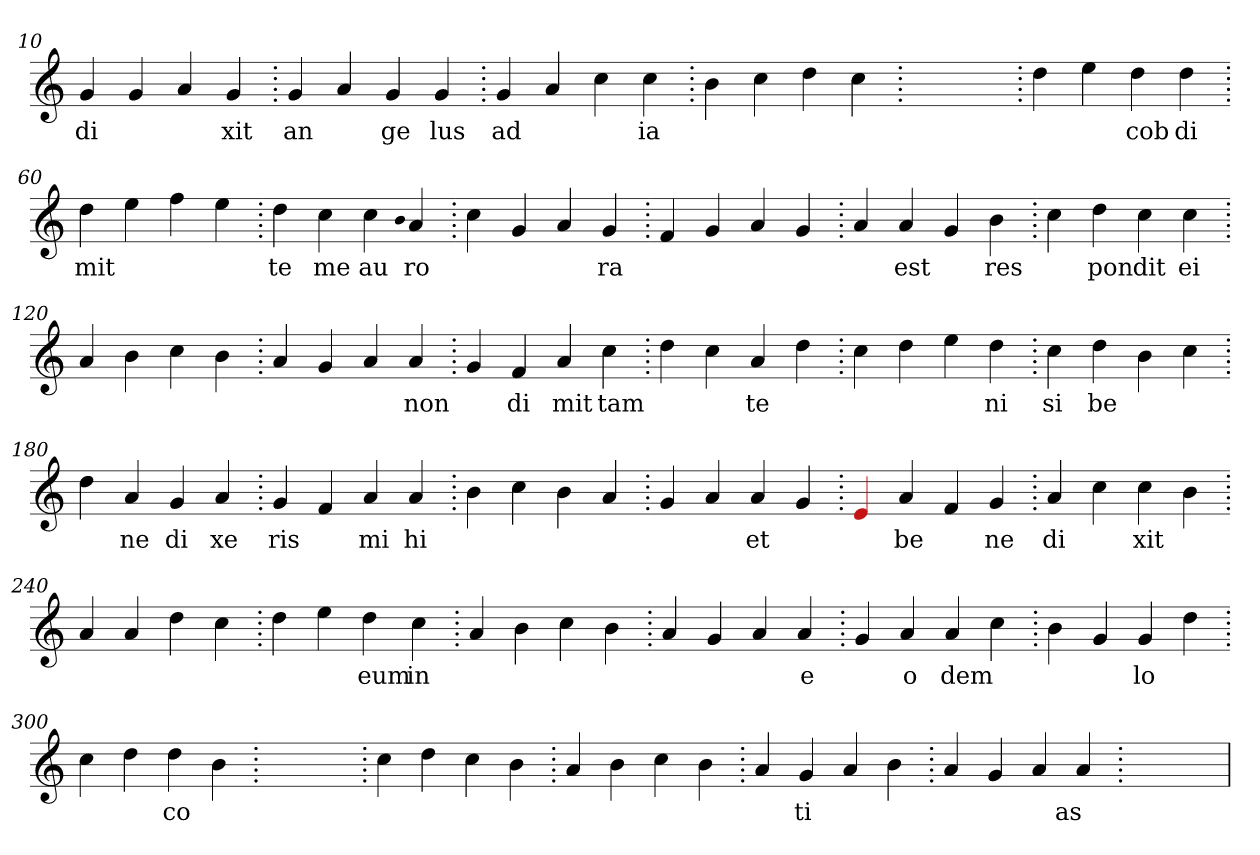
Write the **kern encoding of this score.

**kern	**text
*part1	*part1
*staff1	*staff1
*clefG2	*
=10.	=10.
4g	di
4g	.
4a	.
4g	xit
=20.	=20.
4g	an
4a	.
4g	ge
4g	lus
=30.	=30.
4g	ad
4a	.
4cc	.
4cc	ia
=40.	=40.
4b	.
4cc	.
4dd	.
4cc	.
=50.	=50.
1ryy	.
=50.	=50.
4dd	.
4ee	.
4dd	cob
4dd	di
=60.	=60.
4dd	mit
4ee	.
4ff	.
4ee	.
=70.	=70.
4dd	te
4cc	me
4cc	au
qqb	.
4a	ro
=80.	=80.
4cc	.
4g	.
4a	.
4g	ra
=90.	=90.
4f	.
4g	.
4a	.
4g	.
=100.	=100.
4a	.
4a	est
4g	.
4b	res
=110.	=110.
4cc	.
4dd	pon
4cc	dit
4cc	ei
=120.	=120.
4a	.
4b	.
4cc	.
4b	.
=130.	=130.
4a	.
4g	.
4a	.
4a	non
=140.	=140.
4g	.
4f	di
4a	mit
4cc	tam
=150.	=150.
4dd	.
4cc	.
4a	te
4dd	.
=160.	=160.
4cc	.
4dd	.
4ee	.
4dd	ni
=170.	=170.
4cc	si
4dd	be
4b	.
4cc	.
=180.	=180.
4dd	.
4a	ne
4g	di
4a	xe
=190.	=190.
4g	ris
4f	.
4a	mi
4a	hi
=200.	=200.
4b	.
4cc	.
4b	.
4a	.
=210.	=210.
4g	.
4a	.
4a	et
4g	.
=220.	=220.
4Re	.
4a	be
4f	.
4g	ne
=230.	=230.
4a	di
4cc	.
4cc	xit
4b	.
=240.	=240.
4a	.
4a	.
4dd	.
4cc	.
=250.	=250.
4dd	.
4ee	.
4dd	eum
4cc	in
=260.	=260.
4a	.
4b	.
4cc	.
4b	.
=270.	=270.
4a	.
4g	.
4a	.
4a	e
=280.	=280.
4g	.
4a	o
4a	dem
4cc	.
=290.	=290.
4b	.
4g	.
4g	lo
4dd	.
=300.	=300.
4cc	.
4dd	.
4dd	co
4b	.
=310.	=310.
1ryy	.
=310.	=310.
4cc	.
4dd	.
4cc	.
4b	.
=320.	=320.
4a	.
4b	.
4cc	.
4b	.
=330.	=330.
4a	.
4g	ti
4a	.
4b	.
=340.	=340.
4a	.
4g	.
4a	.
4a	as
=350.	=350.
1ryy	.
=	=
*-	*-
